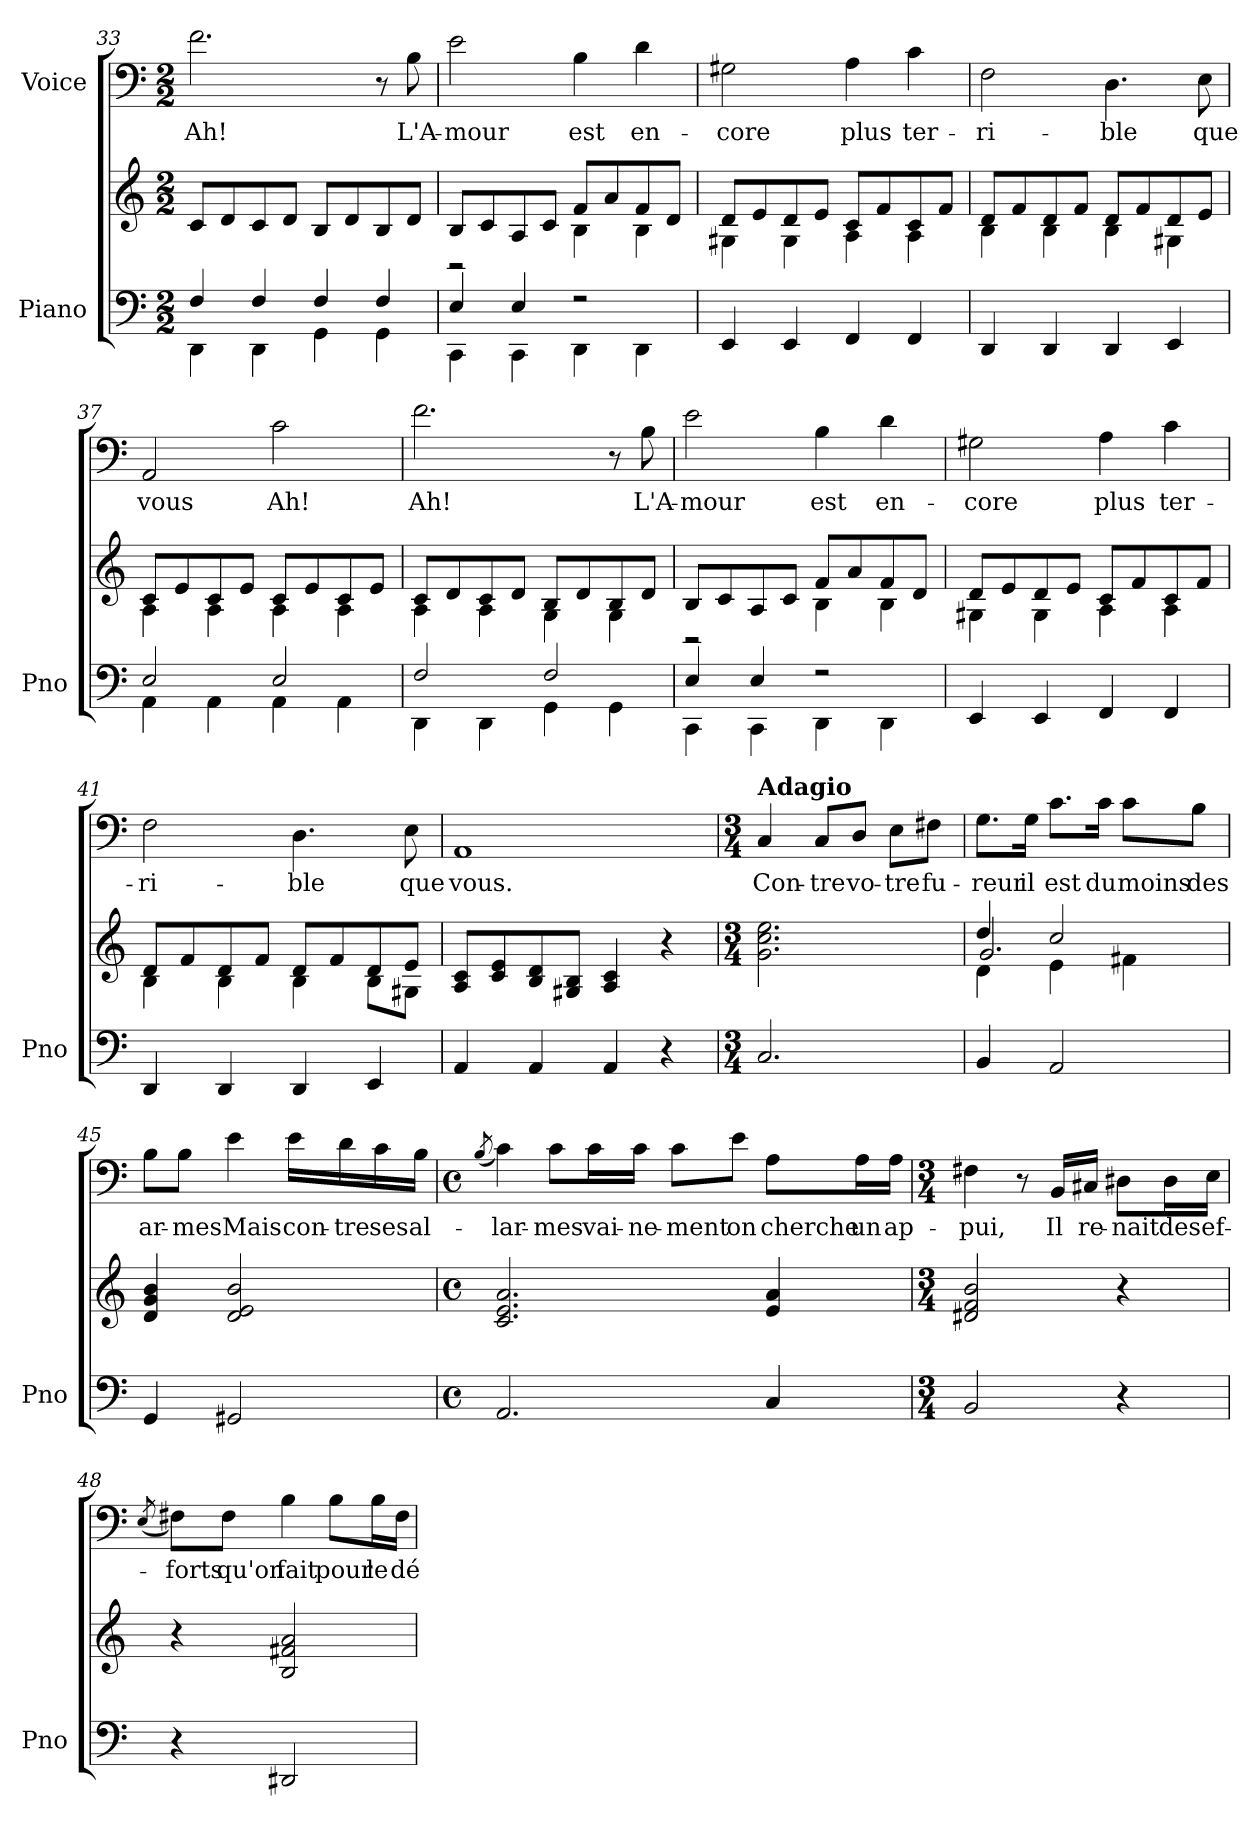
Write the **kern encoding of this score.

**kern	**kern	**kern	**text
*part2	*part2	*part1	*part1
*staff3	*staff2	*staff1	*staff1
*I"Piano	*	*I"Voice	*
*I'Pno	*	*	*
!!LO:LB:g=z
*clefF4	*clefG2	*clefF4	*
*k[]	*k[]	*k[]	*
*M2/2	*M2/2	*M2/2	*
=33	=33	=33	=33
*^	*	*	*
!	!	!	!	!LO:LY:b
4F/	4DD\	8c/L	2.f\	Ah!
.	.	8d/	.	.
4F/	4DD\	8c/	.	.
.	.	8d/J	.	.
4F/	4GG\	8B/L	.	.
.	.	8d/	.	.
4F/	4GG\	8B/	8r	.
!	!	!	!	!LO:LY:b
.	.	8d/J	8B\	L'A-
=34	=34	=34	=34	=34
*	*	*^	*	*
!	!	!	!	!	!LO:LY:b
4E/	4CC\	8B/L	2r	2e\	-mour
.	.	8c/	.	.	.
4E/	4CC\	8A/	.	.	.
.	.	8c/J	.	.	.
!	!	!	!	!	!LO:LY:b
2r	4DD\	8f/L	4B\	4B\	est
.	.	8a/	.	.	.
!	!	!	!	!	!LO:LY:b
.	4DD\	8f/	4B\	4d\	en-
.	.	8d/J	.	.	.
*v	*v	*	*	*	*
=35	=35	=35	=35	=35
!	!	!	!	!LO:LY:b
4EE/	8d/L	4G#X\	2G#X\	-core
.	8e/	.	.	.
4EE/	8d/	4G#\	.	.
.	8e/J	.	.	.
!	!	!	!	!LO:LY:b
4FF/	8c/L	4A\	4A\	plus
.	8f/	.	.	.
!	!	!	!	!LO:LY:b
4FF/	8c/	4A\	4c\	ter-
.	8f/J	.	.	.
=36	=36	=36	=36	=36
!	!	!	!	!LO:LY:b
4DD/	8d/L	4B\	2F\	-ri-
.	8f/	.	.	.
4DD/	8d/	4B\	.	.
.	8f/J	.	.	.
!	!	!	!	!LO:LY:b
4DD/	8d/L	4B\	4.D\	-ble
.	8f/	.	.	.
4EE/	8d/	4G#X\	.	.
!	!	!	!	!LO:LY:b
.	8e/J	.	8E\	que
!!LO:PB:g=z
=37	=37	=37	=37	=37
*^	*	*	*	*
!	!	!	!	!	!LO:LY:b
2E/	4AA\	8c/L	4A\	2AA/	vous
.	.	8e/	.	.	.
.	4AA\	8c/	4A\	.	.
.	.	8e/J	.	.	.
!	!	!	!	!	!LO:LY:b
2E/	4AA\	8c/L	4A\	2c\	Ah!
.	.	8e/	.	.	.
.	4AA\	8c/	4A\	.	.
.	.	8e/J	.	.	.
=38	=38	=38	=38	=38	=38
!	!	!	!	!	!LO:LY:b
2F/	4DD\	8c/L	4A\	2.f\	Ah!
.	.	8d/	.	.	.
.	4DD\	8c/	4A\	.	.
.	.	8d/J	.	.	.
2F/	4GG\	8B/L	4G\	.	.
.	.	8d/	.	.	.
.	4GG\	8B/	4G\	8r	.
!	!	!	!	!	!LO:LY:b
.	.	8d/J	.	8B\	L'A-
=39	=39	=39	=39	=39	=39
!	!	!	!	!	!LO:LY:b
4E/	4CC\	8B/L	2r	2e\	-mour
.	.	8c/	.	.	.
4E/	4CC\	8A/	.	.	.
.	.	8c/J	.	.	.
!	!	!	!	!	!LO:LY:b
2r	4DD\	8f/L	4B\	4B\	est
.	.	8a/	.	.	.
!	!	!	!	!	!LO:LY:b
.	4DD\	8f/	4B\	4d\	en-
.	.	8d/J	.	.	.
*v	*v	*	*	*	*
=40	=40	=40	=40	=40
!	!	!	!	!LO:LY:b
4EE/	8d/L	4G#X\	2G#X\	-core
.	8e/	.	.	.
4EE/	8d/	4G#\	.	.
.	8e/J	.	.	.
!	!	!	!	!LO:LY:b
4FF/	8c/L	4A\	4A\	plus
.	8f/	.	.	.
!	!	!	!	!LO:LY:b
4FF/	8c/	4A\	4c\	ter-
.	8f/J	.	.	.
!!LO:LB:g=z
=41	=41	=41	=41	=41
!	!	!	!	!LO:LY:b
4DD/	8d/L	4B\	2F\	-ri-
.	8f/	.	.	.
4DD/	8d/	4B\	.	.
.	8f/J	.	.	.
!	!	!	!	!LO:LY:b
4DD/	8d/L	4B\	4.D\	-ble
.	8f/	.	.	.
4EE/	8d/	8B\L	.	.
!	!	!	!	!LO:LY:b
.	8e/J	8G#X\J	8E\	que
=42	=42	=42	=42	=42
!	!	!	!	!LO:LY:b
*	*v	*v	*	*
4AA/	8A/ 8c/L	1AA	vous.
.	8c/ 8e/	.	.
4AA/	8B/ 8d/	.	.
.	8G#X/ 8B/J	.	.
4AA/	4A/ 4c/	.	.
4r	4r	.	.
=43	=43	=43	=43
*M3/4	*M3/4	*M3/4	*
!	!	!LO:TX:a:B:t=Adagio	!
!	!	!	!LO:LY:b
2.C/	2.g\ 2.cc\ 2.ee\	4C/	Con-
!	!	!	!LO:LY:b
.	.	8C/L	-tre
!	!	!	!LO:LY:b
.	.	8D/J	vo-
!	!	!	!LO:LY:b
.	.	8E\L	-tre
!	!	!	!LO:LY:b
.	.	8F#X\J	fu-
=44	=44	=44	=44
*	*^	*	*
*	*	*^	*	*
!	!	!	!	!	!LO:LY:b
4BB/	4dd/	4d\	2.g/	8.G\L	-reur
!	!	!	!	!	!LO:LY:b
.	.	.	.	16G\Jk	il
!	!	!	!	!	!LO:LY:b
2AA/	2cc/	4e\	.	8.c\L	est
!	!	!	!	!	!LO:LY:b
.	.	.	.	16c\Jk	du
!	!	!	!	!	!LO:LY:b
.	.	4f#X\	.	8c\L	moins
!	!	!	!	!	!LO:LY:b
.	.	.	.	8B\J	des
*	*v	*v	*v	*	*
!!LO:LB:g=z
=45	=45	=45	=45
!	!	!	!LO:LY:b
4GG/	4d/ 4g/ 4b/	8B\L	ar-
!	!	!	!LO:LY:b
.	.	8B\J	-mes
!	!	!	!LO:LY:b
2GG#X/	2d/ 2e/ 2b/	4e\	Mais
!	!	!	!LO:LY:b
.	.	16e\LL	con-
!	!	!	!LO:LY:b
.	.	16d\	-tre
!	!	!	!LO:LY:b
.	.	16c\	ses
!	!	!	!LO:LY:b
.	.	16B\JJ	al-
=46	=46	=46	=46
*M4/4	*M4/4	*M4/4	*
*met(c)	*met(c)	*met(c)	*
.	.	(<8qB/	.
!	!	!	!LO:LY:b
2.AA/	2.c/ 2.e/ 2.a/	4c\)	-lar-
!	!	!	!LO:LY:b
.	.	8c\L	-mes
!	!	!	!LO:LY:b
.	.	16c\L	vai-
!	!	!	!LO:LY:b
.	.	16c\JJ	-ne-
!	!	!	!LO:LY:b
.	.	8c\L	-ment
!	!	!	!LO:LY:b
.	.	8e\J	on
!	!	!	!LO:LY:b
4C/	4e/ 4a/	8A\L	cherche
!	!	!	!LO:LY:b
.	.	16A\L	un
!	!	!	!LO:LY:b
.	.	16A\JJ	ap-
=47	=47	=47	=47
*M3/4	*M3/4	*M3/4	*
!	!	!	!LO:LY:b
2BB/	2d#X/ 2f/ 2b/	4F#X\	-pui,
.	.	8r	.
!	!	!	!LO:LY:b
.	.	16BB/LL	Il
!	!	!	!LO:LY:b
.	.	16C#X/JJ	re-
!	!	!	!LO:LY:b
4r	4r	8D#X\L	-nait
!	!	!	!LO:LY:b
.	.	16D#\L	des
!	!	!	!LO:LY:b
.	.	16E\JJ	ef-
!!LO:LB:g=z
=48	=48	=48	=48
.	.	(<8qE/	.
!	!	!	!LO:LY:b
4r	4r	8F#X\L)	-forts
!	!	!	!LO:LY:b
.	.	8F#\J	qu'on
!	!	!	!LO:LY:b
2DD#X/	2B/ 2f#X/ 2a/	4B\	fait
!	!	!	!LO:LY:b
.	.	8B\L	pour
!	!	!	!LO:LY:b
.	.	16B\L	le
!	!	!	!LO:LY:b
.	.	16F#\JJ	dé-
=	=	=	=
*-	*-	*-	*-
